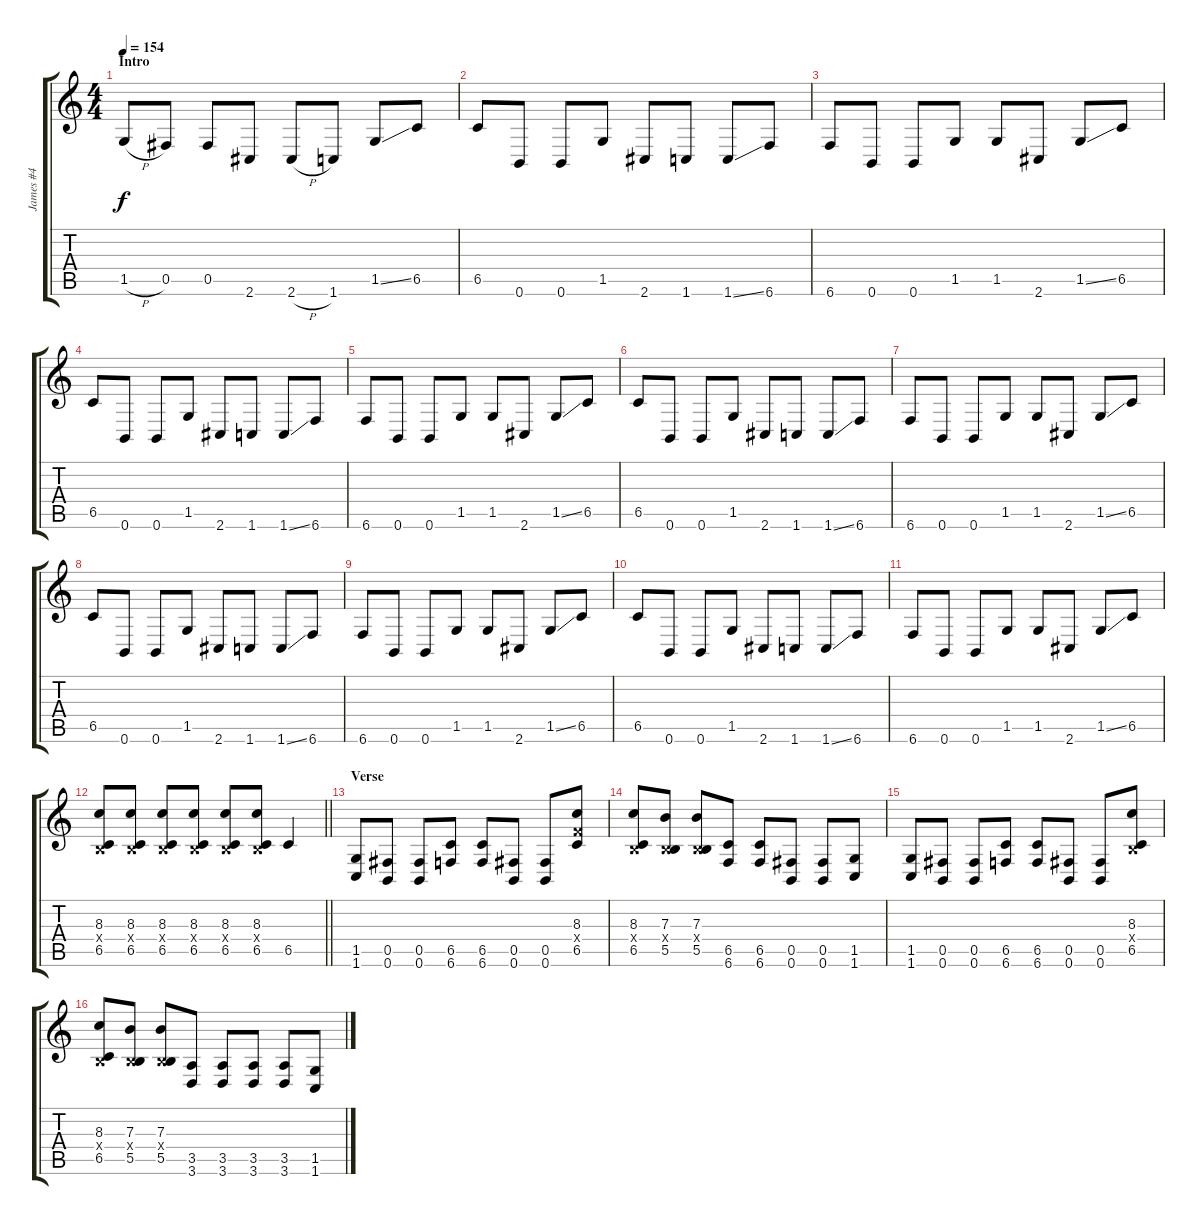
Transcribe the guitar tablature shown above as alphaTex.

\track ("James #4" "James #4") {instrument distortionguitar}
\staff {score tabs}
\tuning (Db4 Ab3 E3 B2 Gb2 B1) {hide}
\ts (4 4)
\section ("" "Intro")
\tempo 154
\clef g2
\ks c
1.5{h}.8{dy f instrument distortionguitar} 0.5.8 0.5.8 2.6.8 2.6{h}.8 1.6.8 1.5{ss}.8 6.5.8 |
6.5.8 0.6.8 0.6.8 1.5.8 2.6.8 1.6.8 1.6{ss}.8 6.6.8 |
6.6.8 0.6.8 0.6.8 1.5.8 1.5.8 2.6.8 1.5{ss}.8 6.5.8 |
6.5.8 0.6.8 0.6.8 1.5.8 2.6.8 1.6.8 1.6{ss}.8 6.6.8 |
6.6.8 0.6.8 0.6.8 1.5.8 1.5.8 2.6.8 1.5{ss}.8 6.5.8 |
6.5.8 0.6.8 0.6.8 1.5.8 2.6.8 1.6.8 1.6{ss}.8 6.6.8 |
6.6.8 0.6.8 0.6.8 1.5.8 1.5.8 2.6.8 1.5{ss}.8 6.5.8 |
6.5.8 0.6.8 0.6.8 1.5.8 2.6.8 1.6.8 1.6{ss}.8 6.6.8 |
6.6.8 0.6.8 0.6.8 1.5.8 1.5.8 2.6.8 1.5{ss}.8 6.5.8 |
6.5.8 0.6.8 0.6.8 1.5.8 2.6.8 1.6.8 1.6{ss}.8 6.6.8 |
6.6.8 0.6.8 0.6.8 1.5.8 1.5.8 2.6.8 1.5{ss}.8 6.5.8 |
\barLineRight lightlight
(8.3 0.4{x} 6.5).8 (8.3 0.4{x} 6.5).8 (8.3 0.4{x} 6.5).8 (8.3 0.4{x} 6.5).8 (8.3 0.4{x} 6.5).8 (8.3 0.4{x} 6.5).8 6.5.4 |
\section ("" "Verse")
(1.5 1.6).8 (0.5 0.6).8 (0.5 0.6).8 (6.5 6.6).8 (6.5 6.6).8 (0.5 0.6).8 (0.5 0.6).8 (8.3 6.4{x} 6.5).8 |
(8.3 0.4{x} 6.5).8 (7.3 0.4{x} 5.5).8 (7.3 0.4{x} 5.5).8 (6.5 6.6).8 (6.5 6.6).8 (0.5 0.6).8 (0.5 0.6).8 (1.5 1.6).8 |
(1.5 1.6).8 (0.5 0.6).8 (0.5 0.6).8 (6.5 6.6).8 (6.5 6.6).8 (0.5 0.6).8 (0.5 0.6).8 (8.3 0.4{x} 6.5).8 |
(8.3 0.4{x} 6.5).8 (7.3 0.4{x} 5.5).8 (7.3 0.4{x} 5.5).8 (3.5 3.6).8 (3.5 3.6).8 (3.5 3.6).8 (3.5 3.6).8 (1.5 1.6).8
